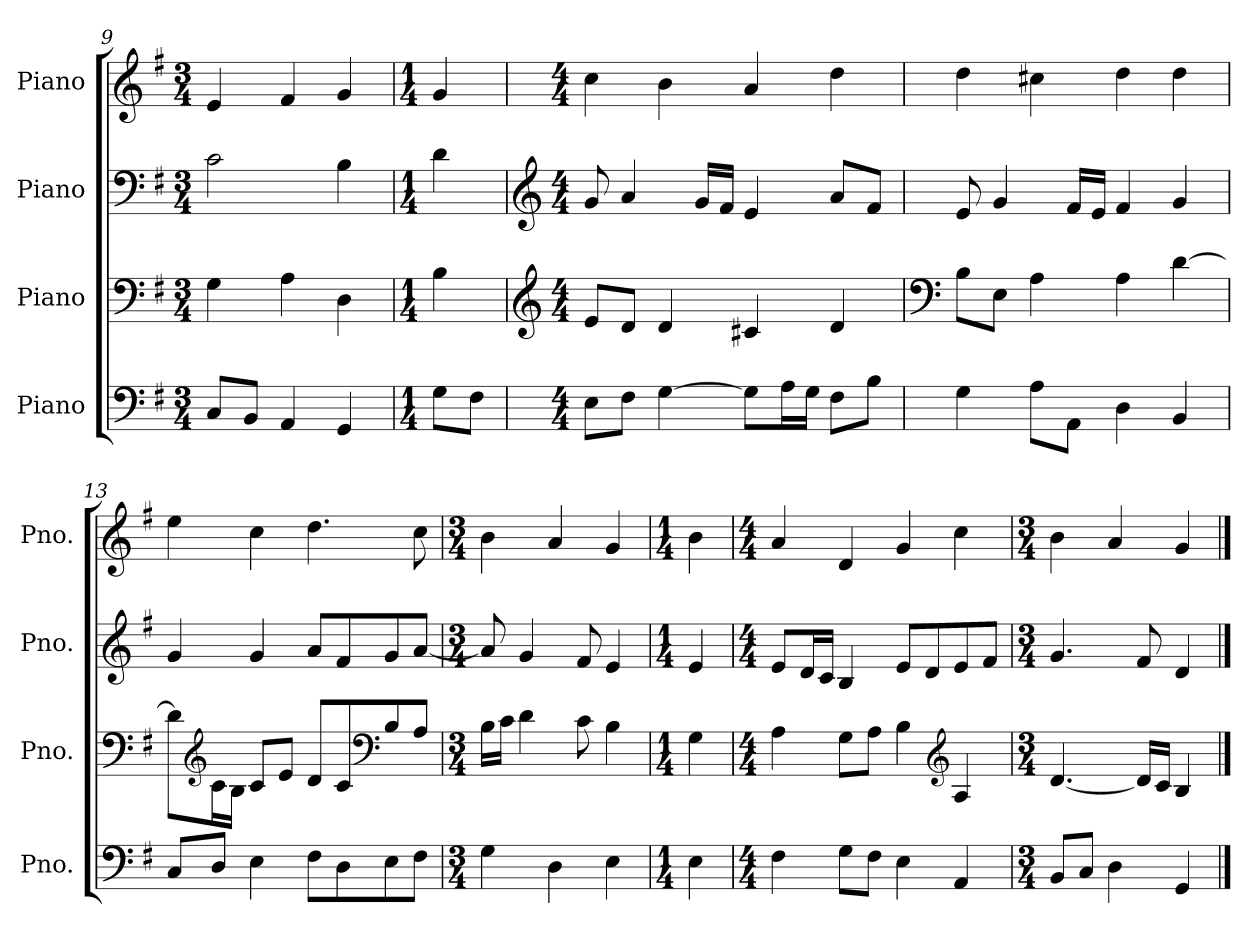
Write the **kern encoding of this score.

**kern	**kern	**kern	**kern
*part4	*part3	*part2	*part1
*staff4	*staff3	*staff2	*staff1
*I"Piano	*I"Piano	*I"Piano	*I"Piano
*I'Pno.	*I'Pno.	*I'Pno.	*I'Pno.
*clefF4	*clefF4	*clefF4	*clefG2
*k[f#]	*k[f#]	*k[f#]	*k[f#]
*M3/4	*M3/4	*M3/4	*M3/4
=9	=9	=9	=9
8C/L	4G\	2c\	4e/
8BB/J	.	.	.
4AA/	4A\	.	4f#/
4GG/	4D\	4B\	4g/
=10	=10	=10	=10
*M1/4	*M1/4	*M1/4	*M1/4
8G\L	4B\	4d\	4g/
8F#\J	.	.	.
!!LO:LB:g=z
=11	=11	=11	=11
*	*clefG2	*clefG2	*
*M4/4	*M4/4	*M4/4	*M4/4
8E\L	8e/L	8g/	4cc\
8F#\J	8d/J	4a/	.
[4G\	4d/	.	4b\
.	.	16g/LL	.
.	.	16f#/JJ	.
8G\L]	4c#X/	4e/	4a/
16A\L	.	.	.
16G\JJ	.	.	.
8F#\L	4d/	8a/L	4dd\
8B\J	.	8f#/J	.
=12	=12	=12	=12
*	*clefF4	*	*
4G\	8B\L	8e/	4dd\
.	8E\J	4g/	.
8A\L	4A\	.	4cc#X\
8AA\J	.	16f#/LL	.
.	.	16e/JJ	.
4D\	4A\	4f#/	4dd\
4BB/	[4d\	4g/	4dd\
=13	=13	=13	=13
8C/L	8d\L]	4g/	4ee\
*	*clefG2	*	*
8D/J	16c\L	.	.
.	16B\JJ	.	.
4E\	8c/L	4g/	4cc\
.	8e/J	.	.
8F#\L	8d/L	8a/L	4.dd\
8D\	8c/	8f#/	.
*	*clefF4	*	*
8E\	8B/	8g/	.
8F#\J	8A/J	[8a/J	8cc\
!!LO:PB:g=z
=14	=14	=14	=14
*M3/4	*M3/4	*M3/4	*M3/4
4G\	16B\LL	8a/]	4b\
.	16c\JJ	.	.
.	4d\	4g/	.
4D\	.	.	4a/
.	8c\	8f#/	.
4E\	4B\	4e/	4g/
=15	=15	=15	=15
*M1/4	*M1/4	*M1/4	*M1/4
4E\	4G\	4e/	4b\
=16	=16	=16	=16
*M4/4	*M4/4	*M4/4	*M4/4
4F#\	4A\	8e/L	4a/
.	.	16d/L	.
.	.	16c/JJ	.
8G\L	8G\L	4B/	4d/
8F#\J	8A\J	.	.
4E\	4B\	8e/L	4g/
.	.	8d/	.
*	*clefG2	*	*
4AA/	4A/	8e/	4cc\
.	.	8f#/J	.
=17	=17	=17	=17
*M3/4	*M3/4	*M3/4	*M3/4
8BB/L	[4.d/	4.g/	4b\
8C/J	.	.	.
4D\	.	.	4a/
.	16d/LL]	8f#/	.
.	16c/JJ	.	.
4GG/	4B/	4d/	4g/
==	==	==	==
*-	*-	*-	*-
